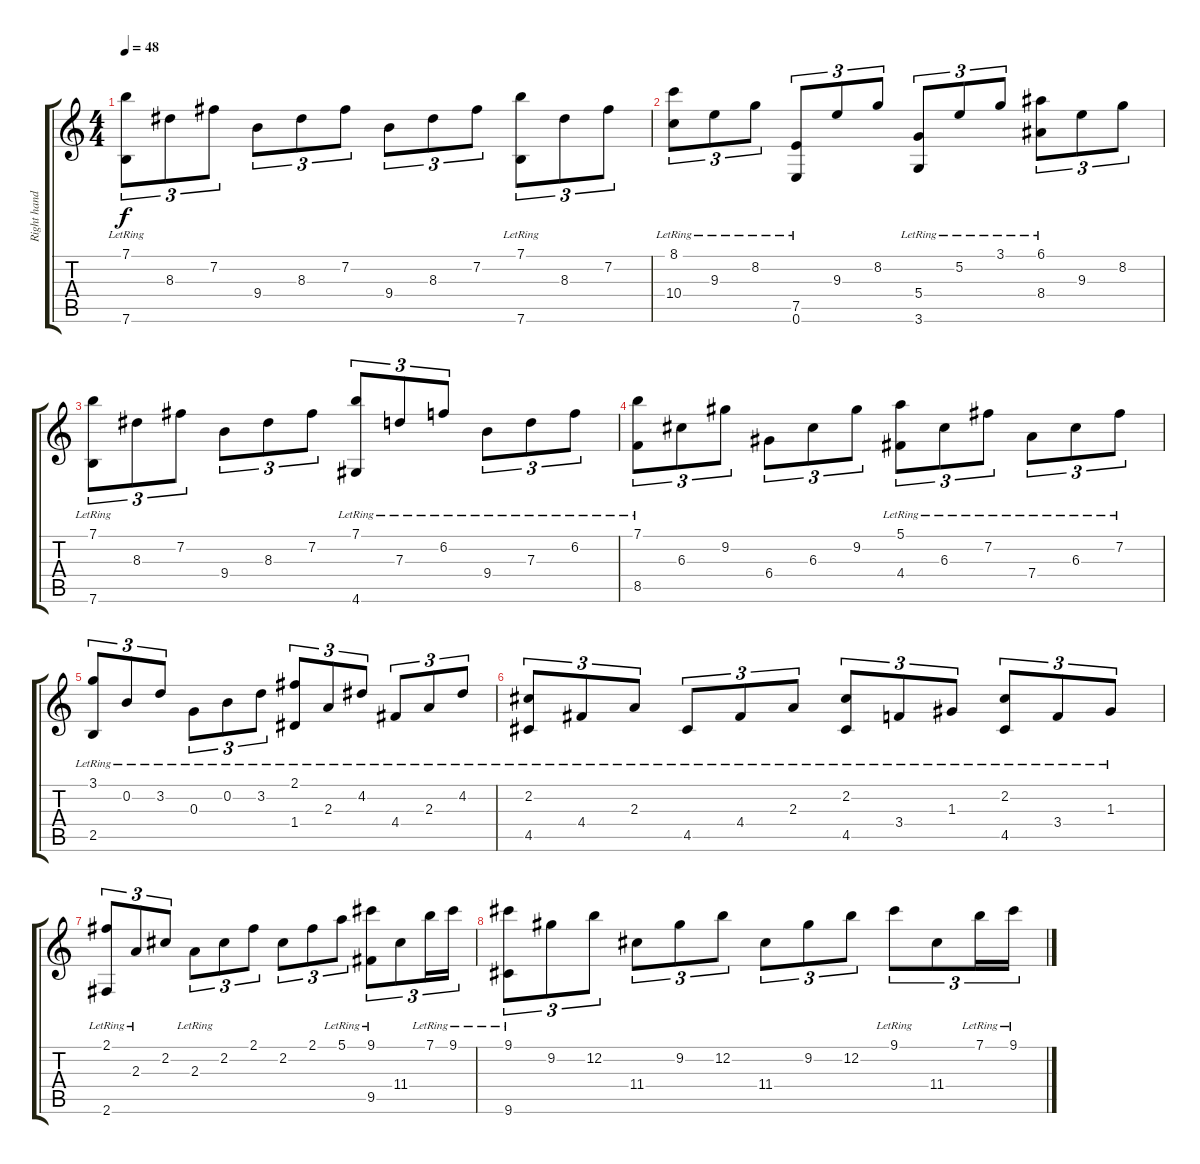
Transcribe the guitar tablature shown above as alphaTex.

\track ("Right hand" "Right hand") {instrument acousticguitarnylon}
\staff {score tabs}
\tuning (E4 B3 G3 D3 A2 E2) {hide}
\ts (4 4)
\tempo 48
\clef g2
\ks c
(7.1{lr} 7.6{lr}).8{tu (3 2) dy f} 8.3.8{tu (3 2)} 7.2.8{tu (3 2)} 9.4.8{tu (3 2)} 8.3.8{tu (3 2)} 7.2.8{tu (3 2)} 9.4.8{tu (3 2)} 8.3.8{tu (3 2)} 7.2.8{tu (3 2)} (7.1{lr} 7.6{lr}).8{tu (3 2)} 8.3.8{tu (3 2)} 7.2.8{tu (3 2)} |
(8.1{lr} 10.4{lr}).8{tu (3 2)} 9.3{lr}.8{tu (3 2)} 8.2{lr}.8{tu (3 2)} (7.5{lr} 0.6{lr}).8{tu (3 2)} 9.3.8{tu (3 2)} 8.2.8{tu (3 2)} (5.4{lr} 3.6{lr}).8{tu (3 2)} 5.2{lr}.8{tu (3 2)} 3.1{lr}.8{tu (3 2)} (6.1{lr} 8.4{lr}).8{tu (3 2)} 9.3.8{tu (3 2)} 8.2.8{tu (3 2)} |
(7.1{lr} 7.6{lr}).8{tu (3 2)} 8.3.8{tu (3 2)} 7.2.8{tu (3 2)} 9.4.8{tu (3 2)} 8.3.8{tu (3 2)} 7.2.8{tu (3 2)} (7.1{lr} 4.6{lr}).8{tu (3 2)} 7.3{lr}.8{tu (3 2)} 6.2{lr}.8{tu (3 2)} 9.4{lr}.8{tu (3 2)} 7.3{lr}.8{tu (3 2)} 6.2{lr}.8{tu (3 2)} |
(7.1{lr} 8.5).8{tu (3 2)} 6.3.8{tu (3 2)} 9.2.8{tu (3 2)} 6.4.8{tu (3 2)} 6.3.8{tu (3 2)} 9.2.8{tu (3 2)} (5.1{lr} 4.4{lr}).8{tu (3 2)} 6.3{lr}.8{tu (3 2)} 7.2{lr}.8{tu (3 2)} 7.4{lr}.8{tu (3 2)} 6.3{lr}.8{tu (3 2)} 7.2{lr}.8{tu (3 2)} |
(3.1{lr} 2.5{lr}).8{tu (3 2)} 0.2{lr}.8{tu (3 2)} 3.2{lr}.8{tu (3 2)} 0.3{lr}.8{tu (3 2)} 0.2{lr}.8{tu (3 2)} 3.2{lr}.8{tu (3 2)} (2.1{lr} 1.4).8{tu (3 2)} 2.3{lr}.8{tu (3 2)} 4.2{lr}.8{tu (3 2)} 4.4{lr}.8{tu (3 2)} 2.3{lr}.8{tu (3 2)} 4.2{lr}.8{tu (3 2)} |
(2.2 4.5{lr}).8{tu (3 2)} 4.4{lr}.8{tu (3 2)} 2.3{lr}.8{tu (3 2)} 4.5{lr}.8{tu (3 2)} 4.4{lr}.8{tu (3 2)} 2.3{lr}.8{tu (3 2)} (2.2{lr} 4.5{lr}).8{tu (3 2)} 3.4{lr}.8{tu (3 2)} 1.3{lr}.8{tu (3 2)} (2.2{lr} 4.5{lr}).8{tu (3 2)} 3.4{lr}.8{tu (3 2)} 1.3{lr}.8{tu (3 2)} |
(2.1{lr} 2.6{lr}).8{tu (3 2)} 2.3{lr}.8{tu (3 2)} 2.2.8{tu (3 2)} 2.3{lr}.8{tu (3 2)} 2.2.8{tu (3 2)} 2.1.8{tu (3 2)} 2.2.8{tu (3 2)} 2.1.8{tu (3 2)} 5.1{lr}.8{tu (3 2)} (9.1{lr} 9.5).8{tu (3 2)} 11.4.8{tu (3 2)} 7.1{lr}.16{tu (3 2)} 9.1{lr}.16{tu (3 2)} |
(9.1{lr} 9.6{lr}).8{tu (3 2)} 9.2.8{tu (3 2)} 12.2.8{tu (3 2)} 11.4.8{tu (3 2)} 9.2.8{tu (3 2)} 12.2.8{tu (3 2)} 11.4.8{tu (3 2)} 9.2.8{tu (3 2)} 12.2.8{tu (3 2)} 9.1{lr}.8{tu (3 2)} 11.4.8{tu (3 2)} 7.1{lr}.16{tu (3 2)} 9.1{lr}.16{tu (3 2)}
